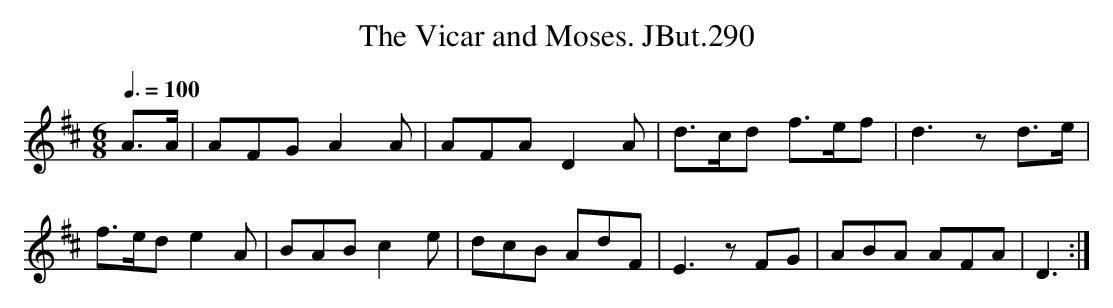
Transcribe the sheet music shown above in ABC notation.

X:1
T:Vicar and Moses. JBut.290, The
M:6/8
L:1/8
Q:3/8=100
K:D
A>A|AFG A2A|AFAD2A|d>cd f>ef|d3z d>e|
f>ed e2A|BAB c2e|dcB AdF|E3z FG|ABA AFA|D3:|
